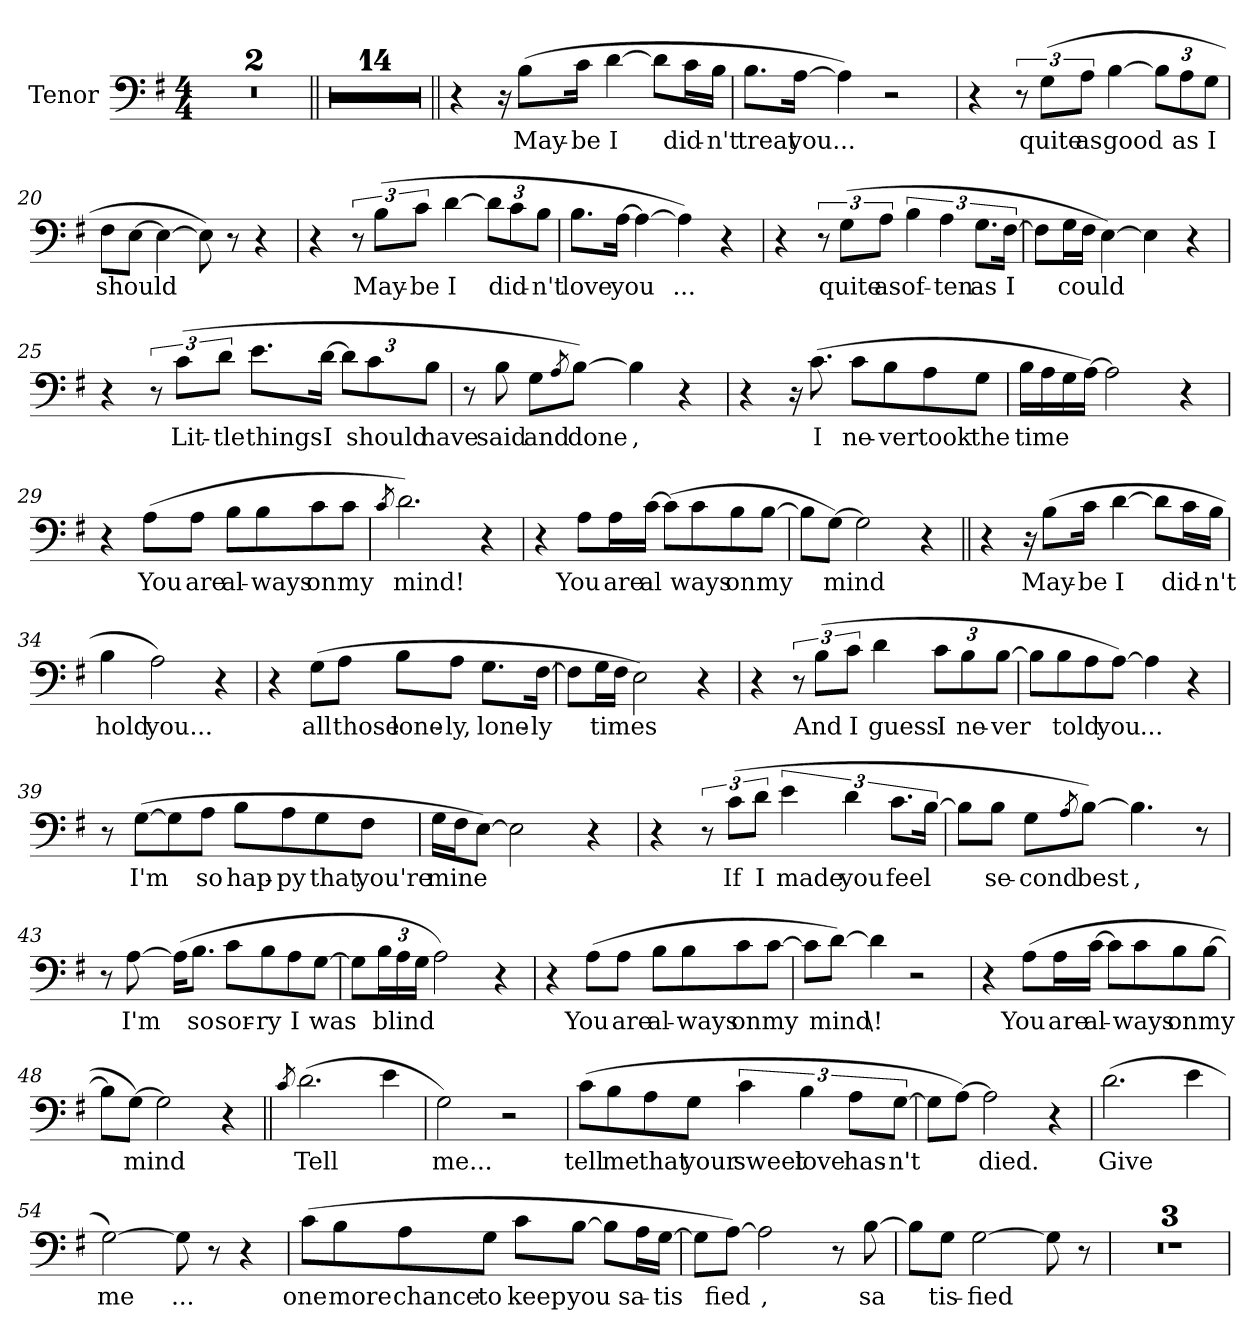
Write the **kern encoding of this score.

**kern	**text
*part1	*part1
*staff1	*staff1
*I"Tenor	*
*I'T	*
*clefF4	*
*k[f#]	*
*G:	*
*M4/4	*
=1	=1
1r	.
=2	=2
1r	.
=3||	=3||
1r	.
=4	=4
1r	.
=5	=5
1r	.
=6	=6
1r	.
=7	=7
1r	.
=8	=8
1r	.
=9	=9
1r	.
=10	=10
1r	.
!!LO:LB:g=z
=11	=11
1r	.
=12	=12
1r	.
=13	=13
1r	.
=14	=14
1r	.
=15	=15
1r	.
=16	=16
1r	.
!!LO:LB:g=z
=17||	=17||
4r	.
16r	.
!	!LO:LY:b
(>8B\L	May-
!	!LO:LY:b
16c\Jk	-be
!	!LO:LY:b
[4d\	I
8d\L]	.
!	!LO:LY:b
16c\L	did-
!	!LO:LY:b
16B\JJ	-n't
=18	=18
!	!LO:LY:b
8.B\L	treat
!	!LO:LY:b
[16A\Jk	you
!	!LO:LY:b
4A\])	...
2r	.
=19	=19
4r	.
12r	.
!	!LO:LY:b
(>12G\L	quite
!	!LO:LY:b
12A\J	as
!	!LO:LY:b
[4B\	good
12B\L]	.
!	!LO:LY:b
12A\	as
!	!LO:LY:b
12G\J	I
=20	=20
!	!LO:LY:b
8F#\L	should
[8E\J	.
4E\_	.
!	!LO:LY:b
8E\])	.
8r	.
4r	.
!!LO:LB:g=z
=21	=21
4r	.
12r	.
!	!LO:LY:b
(>12B\L	May-
!	!LO:LY:b
12c\J	-be
!	!LO:LY:b
[4d\	I
12d\L]	.
!	!LO:LY:b
12c\	did-
!	!LO:LY:b
12B\J	-n't
=22	=22
!	!LO:LY:b
8.B\L	love
!	!LO:LY:b
[16A\Jk	you
4A\_	.
!	!LO:LY:b
4A\])	...
4r	.
=23	=23
4r	.
12r	.
!	!LO:LY:b
(>12G\L	quite
!	!LO:LY:b
12A\J	as
!	!LO:LY:b
6B\	of-
!	!LO:LY:b
6A\	-ten
!	!LO:LY:b
12.G\L	as
!	!LO:LY:b
[24F#\Jk	I
=24	=24
8F#\L]	.
!	!LO:LY:b
16G\L	could
16F#\JJ	.
[4E\)	.
!	!LO:LY:b
4E\]	.
4r	.
!!LO:LB:g=z
=25	=25
4r	.
12r	.
!	!LO:LY:b
(>12c\L	Lit-
!	!LO:LY:b
12d\J	-tle
!	!LO:LY:b
8.e\L	things
!	!LO:LY:b
[16d\Jk	I
12d\L]	.
!	!LO:LY:b
12c\	should
!	!LO:LY:b
12B\J	have
=26	=26
8r	.
!	!LO:LY:b
8B\	said
!	!LO:LY:b
8G\L	and
8qA/	.
!	!LO:LY:b
[8B\J)	done
!	!LO:LY:b
4B\]	,
4r	.
=27	=27
4r	.
16r	.
!	!LO:LY:b
(>8.c\	I
!	!LO:LY:b
8c\L	ne-
!	!LO:LY:b
8B\	-ver
!	!LO:LY:b
8A\	took
!	!LO:LY:b
8G\J	the
=28	=28
!	!LO:LY:b
16B\LL	time
16A\	.
16G\	.
[16A\JJ)	.
!	!LO:LY:b
2A\]	.
4r	.
!!LO:LB:g=z
=29	=29
4r	.
!	!LO:LY:b
(>8A\L	You
!	!LO:LY:b
8A\J	are
!	!LO:LY:b
8B\L	al-
!	!LO:LY:b
8B\	-ways
!	!LO:LY:b
8c\	on
!	!LO:LY:b
8c\J	my
=30	=30
8qc/	.
!	!LO:LY:b
2.d\)	mind!
4r	.
=31	=31
4r	.
!	!LO:LY:b
8A\L	You
!	!LO:LY:b
16A\L	are
!	!LO:LY:b
[16c\JJ	al
(>8c\L]	.
!	!LO:LY:b
8c\	ways
!	!LO:LY:b
8B\	on
!	!LO:LY:b
[8B\J	my
=32	=32
8B\L]	.
!	!LO:LY:b
[8G\J)	mind
!	!LO:LY:b
2G\]	.
4r	.
!!LO:LB:g=z
=33||	=33||
4r	.
16r	.
!	!LO:LY:b
(>8B\L	May-
!	!LO:LY:b
16c\Jk	-be
!	!LO:LY:b
[4d\	I
8d\L]	.
!	!LO:LY:b
16c\L	did-
!	!LO:LY:b
16B\JJ	-n't
=34	=34
!	!LO:LY:b
4B\	hold
!	!LO:LY:b
2A\)	you...
4r	.
=35	=35
4r	.
!	!LO:LY:b
(>8G\L	all
!	!LO:LY:b
8A\J	those
!	!LO:LY:b
8B\L	lone-
!	!LO:LY:b
8A\J	-ly,
!	!LO:LY:b
8.G\L	lone-
!	!LO:LY:b
[16F#\Jk	-ly
=36	=36
8F#\L]	.
!	!LO:LY:b
16G\L	times
16F#\JJ	.
!	!LO:LY:b
2E\)	.
4r	.
!!LO:LB:g=z
=37	=37
4r	.
12r	.
!	!LO:LY:b
(>12B\L	And
!	!LO:LY:b
12c\J	I
!	!LO:LY:b
4d\	guess
!	!LO:LY:b
12c\L	I
!	!LO:LY:b
12B\	ne-
!	!LO:LY:b
[12B\J	-ver
=38	=38
8B\L]	.
!	!LO:LY:b
8B\	told
8A\	.
!	!LO:LY:b
[8A\J)	you
!	!LO:LY:b
4A\]	...
4r	.
=39	=39
8r	.
!	!LO:LY:b
(>[8G\L	I'm
8G\]	.
!	!LO:LY:b
8A\J	so
!	!LO:LY:b
8B\L	hap-
!	!LO:LY:b
8A\	-py
!	!LO:LY:b
8G\	that
!	!LO:LY:b
8F#\J	you're
=40	=40
!	!LO:LY:b
16G\LL	mine
16F#\J	.
[8E\J)	.
!	!LO:LY:b
2E\]	.
4r	.
!!LO:PB:g=z
=41	=41
4r	.
12r	.
!	!LO:LY:b
(>12c\L	If
!	!LO:LY:b
12d\J	I
!	!LO:LY:b
6e\	made
!	!LO:LY:b
6d\	you
!	!LO:LY:b
12.c\L	feel
[24B\Jk	.
=42	=42
8B\L]	.
!	!LO:LY:b
8B\J	se-
!	!LO:LY:b
8G\L	-cond
8qA/	.
!	!LO:LY:b
[8B\J)	best
!	!LO:LY:b
4.B\]	,
8r	.
=43	=43
8r	.
!	!LO:LY:b
[8A\	I'm
(>16A\KL]	.
!	!LO:LY:b
8.B\J	so
!	!LO:LY:b
8c\L	sor-
!	!LO:LY:b
8B\	-ry
!	!LO:LY:b
8A\	I
!	!LO:LY:b
[8G\J	was
=44	=44
8G\L]	.
!	!LO:LY:b
24B\L	blind
24A\	.
24G\JJ	.
!	!LO:LY:b
2A\)	.
4r	.
!!LO:LB:g=z
=45	=45
4r	.
!	!LO:LY:b
(>8A\L	You
!	!LO:LY:b
8A\J	are
!	!LO:LY:b
8B\L	al-
!	!LO:LY:b
8B\	-ways
!	!LO:LY:b
8c\	on
!	!LO:LY:b
[8c\J	my
=46	=46
8c\L]	.
!	!LO:LY:b
[8d\J)	mind
!	!LO:LY:b
4d\]	\!
2r	.
=47	=47
4r	.
!	!LO:LY:b
(>8A\L	You
!	!LO:LY:b
16A\L	are
!	!LO:LY:b
[16c\JJ	al-
8c\L]	.
!	!LO:LY:b
8c\	-ways
!	!LO:LY:b
8B\	on
!	!LO:LY:b
[8B\J	my
=48	=48
8B\L]	.
!	!LO:LY:b
[8G\J)	mind
!	!LO:LY:b
2G\]	.
4r	.
!!LO:LB:g=z
=49||	=49||
8qc/	.
!	!LO:LY:b
(>2.d\	Tell
4e\	.
=50	=50
!	!LO:LY:b
2G\)	me...
2r	.
=51	=51
!	!LO:LY:b
(>8c\L	tell
!	!LO:LY:b
8B\	me
!	!LO:LY:b
8A\	that
!	!LO:LY:b
8G\J	your
!	!LO:LY:b
6c\	sweet
!	!LO:LY:b
6B\	love
!	!LO:LY:b
12A\L	has-
!	!LO:LY:b
[12G\J	-n't
=52	=52
8G\L]	.
[8A\J)	.
!	!LO:LY:b
2A\]	died.
4r	.
!!LO:LB:g=z
=53	=53
!	!LO:LY:b
(>2.d\	Give
4e\	.
=54	=54
!	!LO:LY:b
[2G\)	me
!	!LO:LY:b
8G\]	...
8r	.
4r	.
=55	=55
!	!LO:LY:b
(>8c\L	one
!	!LO:LY:b
8B\	more
!	!LO:LY:b
8A\	chance
!	!LO:LY:b
8G\J	to
!	!LO:LY:b
8c\L	keep
!	!LO:LY:b
[8B\J	you
8B\L]	.
!	!LO:LY:b
16A\L	sa-
!	!LO:LY:b
[16G\JJ	-tis
=56	=56
8G\L]	.
!	!LO:LY:b
[8A\J)	fied
!	!LO:LY:b
2A\]	,
8r	.
!	!LO:LY:b
[8B\	sa
!!LO:LB:g=z
=57	=57
8B\L]	.
!	!LO:LY:b
8G\J	tis-
!	!LO:LY:b
[2G\	-fied
!	!LO:LY:b
8G\]	.
8r	.
=58	=58
1r	.
=59	=59
1r	.
=60	=60
1r	.
=	=
*-	*-
